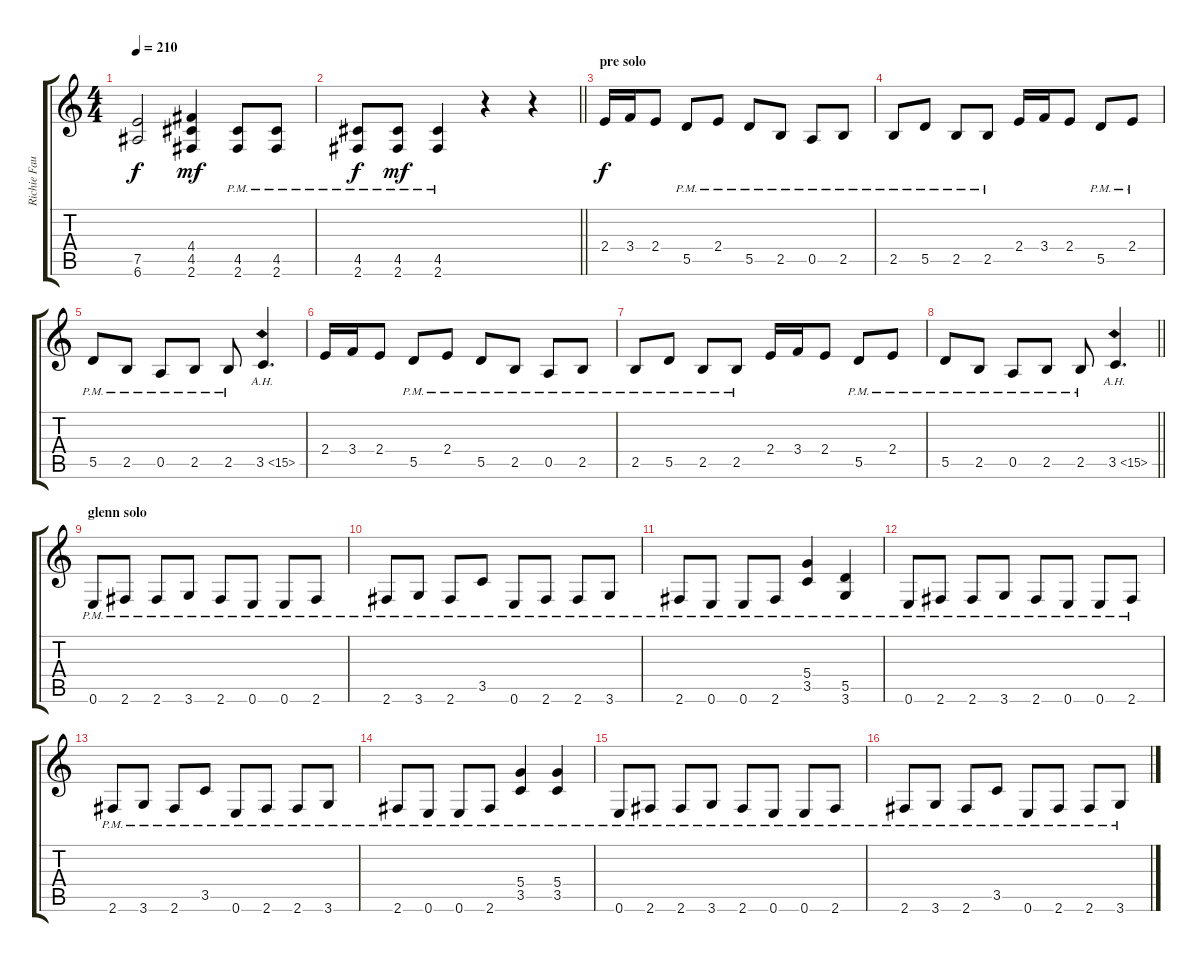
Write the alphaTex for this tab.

\track ("Richie Faulkner" "Richie Fau") {instrument distortionguitar}
\staff {score tabs}
\tuning (E4 B3 G3 D3 A2 E2) {hide}
\ts (4 4)
\tempo 210
\clef g2
\ks c
(7.5{t} 6.6{t}).2{dy f} (4.4 4.5 2.6).4{dy mf} (4.5{pm} 2.6).8 (4.5{pm} 2.6).8 |
\barLineRight lightlight
(4.5{pm} 2.6).8{dy f} (4.5{pm} 2.6).8{dy mf} (4.5{pm} 2.6).4 r.4 r.4 |
\section ("" "pre solo")
2.4.16{dy f} 3.4.16 2.4.8 5.5{pm}.8 2.4{pm}.8 5.5{pm}.8 2.5{pm}.8 0.5{pm}.8 2.5{pm}.8 |
2.5{pm}.8 5.5{pm}.8 2.5{pm}.8 2.5{pm}.8 2.4.16 3.4.16 2.4.8 5.5{pm}.8 2.4{pm}.8 |
5.5{pm}.8 2.5{pm}.8 0.5{pm}.8 2.5{pm}.8 2.5{pm}.8 3.5{ah 12}.4{d} |
2.4.16 3.4.16 2.4.8 5.5{pm}.8 2.4{pm}.8 5.5{pm}.8 2.5{pm}.8 0.5{pm}.8 2.5{pm}.8 |
2.5{pm}.8 5.5{pm}.8 2.5{pm}.8 2.5{pm}.8 2.4.16 3.4.16 2.4.8 5.5{pm}.8 2.4{pm}.8 |
\barLineRight lightlight
5.5{pm}.8 2.5{pm}.8 0.5{pm}.8 2.5{pm}.8 2.5{pm}.8 3.5{ah 12}.4{d} |
\section ("" "glenn solo")
0.6{pm}.8{volume 13} 2.6{pm}.8 2.6{pm}.8 3.6{pm}.8 2.6{pm}.8 0.6{pm}.8 0.6{pm}.8 2.6{pm}.8 |
2.6{pm}.8 3.6{pm}.8 2.6{pm}.8 3.5{pm}.8 0.6{pm}.8 2.6{pm}.8 2.6{pm}.8 3.6{pm}.8 |
2.6{pm}.8 0.6{pm}.8 0.6{pm}.8 2.6{pm}.8 (5.4{pm} 3.5{pm}).4 (5.5{pm} 3.6{pm}).4 |
0.6{pm}.8 2.6{pm}.8 2.6{pm}.8 3.6{pm}.8 2.6{pm}.8 0.6{pm}.8 0.6{pm}.8 2.6{pm}.8 |
2.6{pm}.8 3.6{pm}.8 2.6{pm}.8 3.5{pm}.8 0.6{pm}.8 2.6{pm}.8 2.6{pm}.8 3.6{pm}.8 |
2.6{pm}.8 0.6{pm}.8 0.6{pm}.8 2.6{pm}.8 (5.4 3.5{pm}).4 (5.4 3.5{pm}).4 |
0.6{pm}.8 2.6{pm}.8 2.6{pm}.8 3.6{pm}.8 2.6{pm}.8 0.6{pm}.8 0.6{pm}.8 2.6{pm}.8 |
2.6{pm}.8 3.6{pm}.8 2.6{pm}.8 3.5{pm}.8 0.6{pm}.8 2.6{pm}.8 2.6{pm}.8 3.6{pm}.8
